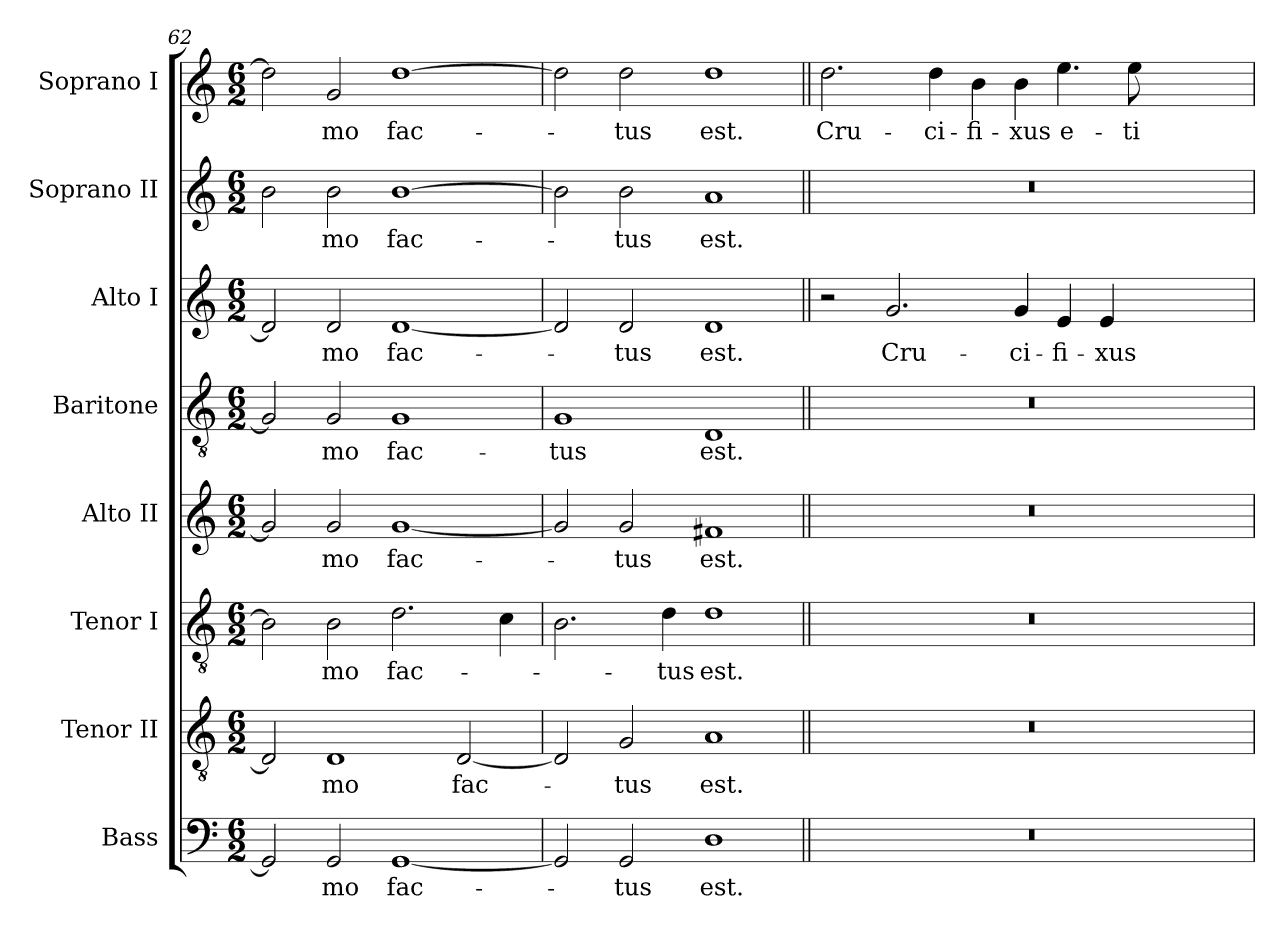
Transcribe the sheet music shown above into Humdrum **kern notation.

**kern	**text	**kern	**text	**kern	**text	**kern	**text	**kern	**text	**kern	**text	**kern	**text	**kern	**text
*part8	*part8	*part7	*part7	*part6	*part6	*part5	*part5	*part4	*part4	*part3	*part3	*part2	*part2	*part1	*part1
*staff8	*staff8	*staff7	*staff7	*staff6	*staff6	*staff5	*staff5	*staff4	*staff4	*staff3	*staff3	*staff2	*staff2	*staff1	*staff1
*I"Bass	*	*I"Tenor II	*	*I"Tenor I	*	*I"Alto II	*	*I"Baritone	*	*I"Alto I	*	*I"Soprano II	*	*I"Soprano I	*
*clefF4	*	*clefGv2	*	*clefGv2	*	*clefG2	*	*clefGv2	*	*clefG2	*	*clefG2	*	*clefG2	*
*ITrd7c12	*	*ITrd7c12	*	*ITrd7c12	*	*	*	*ITrd7c12	*	*	*	*	*	*	*
*k[]	*	*k[]	*	*k[]	*	*k[]	*	*k[]	*	*k[]	*	*k[]	*	*k[]	*
*C:	*	*C:	*	*C:	*	*C:	*	*C:	*	*C:	*	*C:	*	*C:	*
*M6/2	*	*M6/2	*	*M6/2	*	*M6/2	*	*M6/2	*	*M6/2	*	*M6/2	*	*M6/2	*
=62	=62	=62	=62	=62	=62	=62	=62	=62	=62	=62	=62	=62	=62	=62	=62
2GGGi/]	.	2DDi/]	.	2BBi\]	.	2gi/]	.	2GGi/]	.	2di/]	.	2bi\	.	2ddi\]	.
!	!LO:LY:b:color=#000000	!	!	!	!	!	!	!	!	!	!	!	!	!	!
!	!	!	!LO:LY:b:color=#000000	!	!	!	!	!	!	!	!	!	!	!	!
!	!	!	!	!	!LO:LY:b:color=#000000	!	!	!	!	!	!	!	!	!	!
!	!	!	!	!	!	!	!LO:LY:b:color=#000000	!	!	!	!	!	!	!	!
!	!	!	!	!	!	!	!	!	!LO:LY:b:color=#000000	!	!	!	!	!	!
!	!	!	!	!	!	!	!	!	!	!	!LO:LY:b:color=#000000	!	!	!	!
!	!	!	!	!	!	!	!	!	!	!	!	!	!LO:LY:b:color=#000000	!	!
!	!	!	!	!	!	!	!	!	!	!	!	!	!	!	!LO:LY:b:color=#000000
2GGGi/	-mo	1DDi	-mo	2BBi\	-mo	2gi/	-mo	2GGi/	-mo	2di/	-mo	2bi\	-mo	2gi/	-mo
!	!LO:LY:b:color=#000000	!	!	!	!	!	!	!	!	!	!	!	!	!	!
!	!	!	!	!	!LO:LY:b:color=#000000	!	!	!	!	!	!	!	!	!	!
!	!	!	!	!	!	!	!LO:LY:b:color=#000000	!	!	!	!	!	!	!	!
!	!	!	!	!	!	!	!	!	!LO:LY:b:color=#000000	!	!	!	!	!	!
!	!	!	!	!	!	!	!	!	!	!	!LO:LY:b:color=#000000	!	!	!	!
!	!	!	!	!	!	!	!	!	!	!	!	!	!LO:LY:b:color=#000000	!	!
!	!	!	!	!	!	!	!	!	!	!	!	!	!	!	!LO:LY:b:color=#000000
[<1GGGi	fac-	.	.	2.Di\	fac-	[<1gi	fac-	1GGi	fac-	[<1di	fac-	[>1bi	fac-	[>1ddi	fac-
!	!	!	!LO:LY:b:color=#000000	!	!	!	!	!	!	!	!	!	!	!	!
.	.	[<2DDi/	fac-	.	.	.	.	.	.	.	.	.	.	.	.
.	.	.	.	4Ci\	.	.	.	.	.	.	.	.	.	.	.
=63	=63	=63	=63	=63	=63	=63	=63	=63	=63	=63	=63	=63	=63	=63	=63
!	!	!	!	!	!	!	!	!	!LO:LY:b:color=#000000	!	!	!	!	!	!
2GGGi/]	.	2DDi/]	.	2.BBi\	.	2gi/]	.	1GGi	-tus	2di/]	.	2bi\]	.	2ddi\]	.
!	!LO:LY:b:color=#000000	!	!	!	!	!	!	!	!	!	!	!	!	!	!
!	!	!	!LO:LY:b:color=#000000	!	!	!	!	!	!	!	!	!	!	!	!
!	!	!	!	!	!	!	!LO:LY:b:color=#000000	!	!	!	!	!	!	!	!
!	!	!	!	!	!	!	!	!	!	!	!LO:LY:b:color=#000000	!	!	!	!
!	!	!	!	!	!	!	!	!	!	!	!	!	!LO:LY:b:color=#000000	!	!
!	!	!	!	!	!	!	!	!	!	!	!	!	!	!	!LO:LY:b:color=#000000
2GGGi/	-tus	2GGi/	-tus	.	.	2gi/	-tus	.	.	2di/	-tus	2bi\	-tus	2ddi\	-tus
!	!	!	!	!	!LO:LY:b:color=#000000	!	!	!	!	!	!	!	!	!	!
.	.	.	.	4Di\	-tus	.	.	.	.	.	.	.	.	.	.
!	!LO:LY:b:color=#000000	!	!	!	!	!	!	!	!	!	!	!	!	!	!
!	!	!	!LO:LY:b:color=#000000	!	!	!	!	!	!	!	!	!	!	!	!
!	!	!	!	!	!LO:LY:b:color=#000000	!	!	!	!	!	!	!	!	!	!
!	!	!	!	!	!	!	!LO:LY:b:color=#000000	!	!	!	!	!	!	!	!
!	!	!	!	!	!	!	!	!	!LO:LY:b:color=#000000	!	!	!	!	!	!
!	!	!	!	!	!	!	!	!	!	!	!LO:LY:b:color=#000000	!	!	!	!
!	!	!	!	!	!	!	!	!	!	!	!	!	!LO:LY:b:color=#000000	!	!
!	!	!	!	!	!	!	!	!	!	!	!	!	!	!	!LO:LY:b:color=#000000
1DDi	est.	1AAi	est.	1Di	est.	1f#Xi	est.	1DDi	est.	1di	est.	1ai	est.	1ddi	est.
!!LO:PB:g=z
=64||	=64||	=64||	=64||	=64||	=64||	=64||	=64||	=64||	=64||	=64||	=64||	=64||	=64||	=64||	=64||
!LO:N:vis=1	!	!LO:N:vis=1	!	!LO:N:vis=1	!	!LO:N:vis=1	!	!LO:N:vis=1	!	!	!	!LO:N:vis=1	!	!	!
!	!	!	!	!	!	!	!	!	!	!	!	!	!	!	!LO:LY:b:color=#000000
0.r	.	0.r	.	0.r	.	0.r	.	0.r	.	2r	.	0.r	.	2.ddi\	Cru-
!	!	!	!	!	!	!	!	!	!	!	!LO:LY:b:color=#000000	!	!	!	!
.	.	.	.	.	.	.	.	.	.	2.gi/	Cru-	.	.	.	.
!	!	!	!	!	!	!	!	!	!	!	!	!	!	!	!LO:LY:b:color=#000000
.	.	.	.	.	.	.	.	.	.	.	.	.	.	4ddi\	-ci-
!	!	!	!	!	!	!	!	!	!	!	!	!	!	!	!LO:LY:b:color=#000000
.	.	.	.	.	.	.	.	.	.	.	.	.	.	4bi\	-fi-
!	!	!	!	!	!	!	!	!	!	!	!LO:LY:b:color=#000000	!	!	!	!
!	!	!	!	!	!	!	!	!	!	!	!	!	!	!	!LO:LY:b:color=#000000
.	.	.	.	.	.	.	.	.	.	4gi/	-ci-	.	.	4bi\	-xus
!	!	!	!	!	!	!	!	!	!	!	!LO:LY:b:color=#000000	!	!	!	!
!	!	!	!	!	!	!	!	!	!	!	!	!	!	!	!LO:LY:b:color=#000000
.	.	.	.	.	.	.	.	.	.	4ei/	-fi-	.	.	4.eei\	e-
!	!	!	!	!	!	!	!	!	!	!	!LO:LY:b:color=#000000	!	!	!	!
.	.	.	.	.	.	.	.	.	.	4ei/	-xus	.	.	.	.
!	!	!	!	!	!	!	!	!	!	!	!	!	!	!	!LO:LY:b:color=#000000
.	.	.	.	.	.	.	.	.	.	.	.	.	.	8eei\	-ti-
.	.	.	.	.	.	.	.	.	.	1ryy	.	.	.	1ryy	.
=	=	=	=	=	=	=	=	=	=	=	=	=	=	=	=
*-	*-	*-	*-	*-	*-	*-	*-	*-	*-	*-	*-	*-	*-	*-	*-
